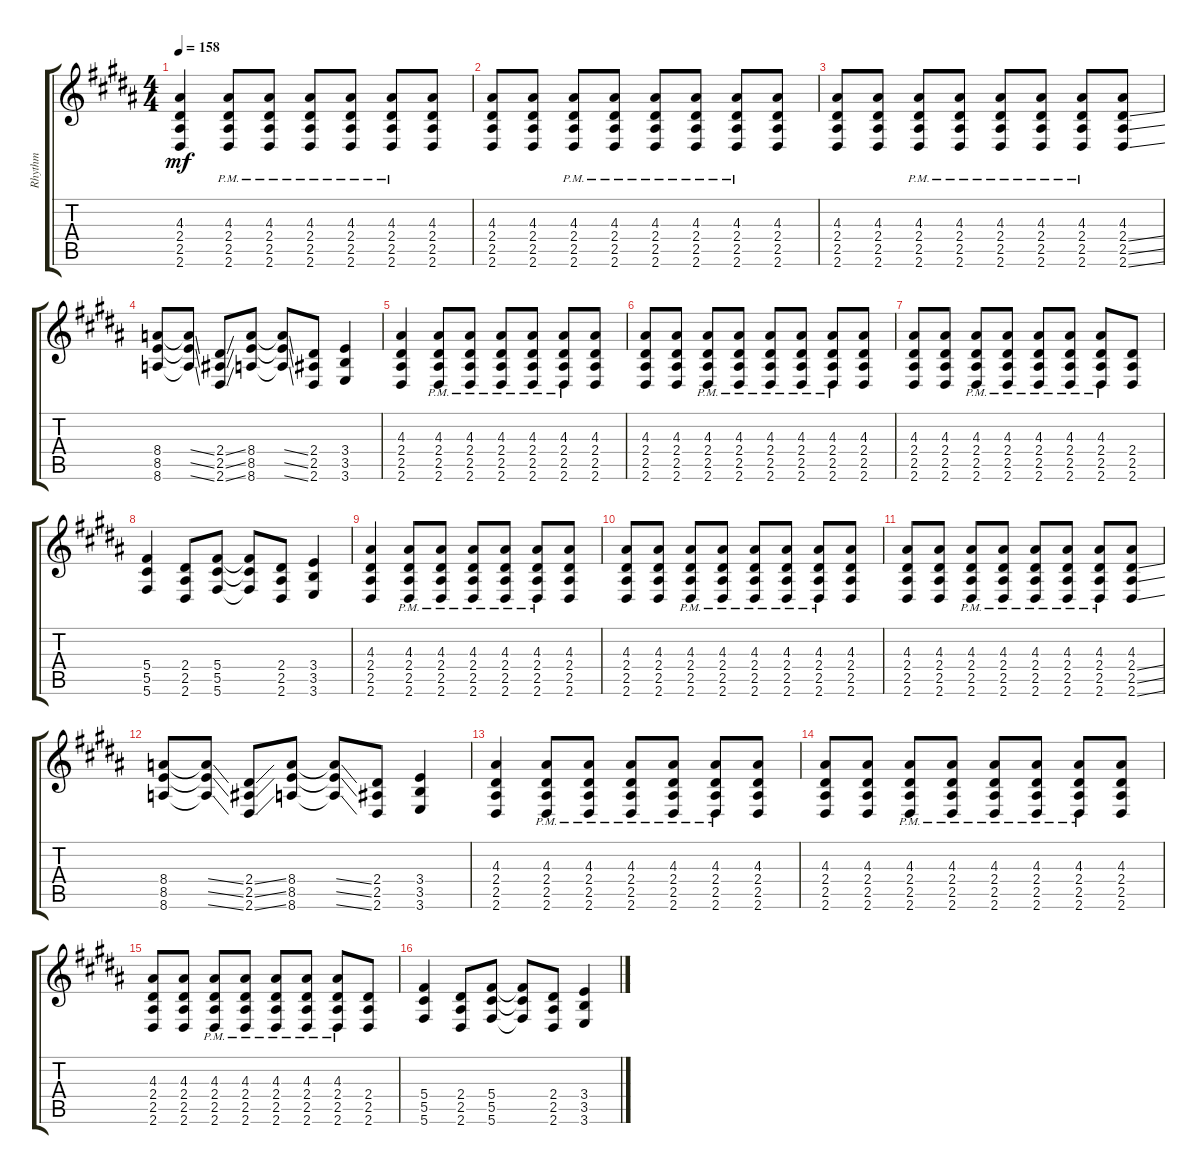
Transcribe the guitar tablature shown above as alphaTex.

\track ("Rhythm" "Rhythm") {instrument distortionguitar}
\staff {score tabs}
\tuning (Eb4 Bb3 Gb3 Db3 Ab2 Db2) {hide}
\ts (4 4)
\tempo 158
\clef g2
\ks b
(4.3 2.4 2.5 2.6).4{dy mf} (4.3{pm} 2.4{pm} 2.5{pm} 2.6{pm}).8 (4.3{pm} 2.4{pm} 2.5{pm} 2.6{pm}).8 (4.3{pm} 2.4{pm} 2.5{pm} 2.6{pm}).8 (4.3{pm} 2.4{pm} 2.5{pm} 2.6{pm}).8 (4.3{pm} 2.4{pm} 2.5{pm} 2.6{pm}).8 (4.3 2.4 2.5 2.6).8 |
\ks g#minor
(4.3 2.4 2.5 2.6).8 (4.3 2.4 2.5 2.6).8 (4.3{pm} 2.4{pm} 2.5{pm} 2.6{pm}).8 (4.3{pm} 2.4{pm} 2.5{pm} 2.6{pm}).8 (4.3{pm} 2.4{pm} 2.5{pm} 2.6{pm}).8 (4.3{pm} 2.4{pm} 2.5{pm} 2.6{pm}).8 (4.3{pm} 2.4{pm} 2.5{pm} 2.6{pm}).8 (4.3 2.4 2.5 2.6).8 |
\ks b
(4.3 2.4 2.5 2.6).8 (4.3 2.4 2.5 2.6).8 (4.3{pm} 2.4{pm} 2.5{pm} 2.6{pm}).8 (4.3{pm} 2.4{pm} 2.5{pm} 2.6{pm}).8 (4.3{pm} 2.4{pm} 2.5{pm} 2.6{pm}).8 (4.3{pm} 2.4{pm} 2.5{pm} 2.6{pm}).8 (4.3{pm} 2.4{pm} 2.5{pm} 2.6{pm}).8 (4.3 2.4{ss} 2.5{ss} 2.6{ss}).8 |
\ks g#minor
(8.4 8.5 8.6).8 (8.4{ss t} 8.5{ss t} 8.6{ss t}).8 (2.4{ss} 2.5{ss} 2.6{ss}).8 (8.4 8.5 8.6).8 (8.4{ss t} 8.5{ss t} 8.6{ss t}).8 (2.4 2.5 2.6).8 (3.4 3.5 3.6).4 |
\ks b
(4.3 2.4 2.5 2.6).4 (4.3{pm} 2.4{pm} 2.5{pm} 2.6{pm}).8 (4.3{pm} 2.4{pm} 2.5{pm} 2.6{pm}).8 (4.3{pm} 2.4{pm} 2.5{pm} 2.6{pm}).8 (4.3{pm} 2.4{pm} 2.5{pm} 2.6{pm}).8 (4.3{pm} 2.4{pm} 2.5{pm} 2.6{pm}).8 (4.3 2.4 2.5 2.6).8 |
\ks g#minor
(4.3 2.4 2.5 2.6).8 (4.3 2.4 2.5 2.6).8 (4.3{pm} 2.4{pm} 2.5{pm} 2.6{pm}).8 (4.3{pm} 2.4{pm} 2.5{pm} 2.6{pm}).8 (4.3{pm} 2.4{pm} 2.5{pm} 2.6{pm}).8 (4.3{pm} 2.4{pm} 2.5{pm} 2.6{pm}).8 (4.3{pm} 2.4{pm} 2.5{pm} 2.6{pm}).8 (4.3 2.4 2.5 2.6).8 |
\ks b
(4.3 2.4 2.5 2.6).8 (4.3 2.4 2.5 2.6).8 (4.3{pm} 2.4{pm} 2.5{pm} 2.6{pm}).8 (4.3{pm} 2.4{pm} 2.5{pm} 2.6{pm}).8 (4.3{pm} 2.4{pm} 2.5{pm} 2.6{pm}).8 (4.3{pm} 2.4{pm} 2.5{pm} 2.6{pm}).8 (4.3{pm} 2.4{pm} 2.5{pm} 2.6{pm}).8 (2.4 2.5 2.6).8 |
\ks g#minor
(5.4 5.5 5.6).4 (2.4 2.5 2.6).8 (5.4 5.5 5.6).8 (5.4{t} 5.5{t} 5.6{t}).8 (2.4 2.5 2.6).8 (3.4 3.5 3.6).4 |
(4.3 2.4 2.5 2.6).4 (4.3{pm} 2.4{pm} 2.5{pm} 2.6{pm}).8 (4.3{pm} 2.4{pm} 2.5{pm} 2.6{pm}).8 (4.3{pm} 2.4{pm} 2.5{pm} 2.6{pm}).8 (4.3{pm} 2.4{pm} 2.5{pm} 2.6{pm}).8 (4.3{pm} 2.4{pm} 2.5{pm} 2.6{pm}).8 (4.3 2.4 2.5 2.6).8 |
\ks b
(4.3 2.4 2.5 2.6).8 (4.3 2.4 2.5 2.6).8 (4.3{pm} 2.4{pm} 2.5{pm} 2.6{pm}).8 (4.3{pm} 2.4{pm} 2.5{pm} 2.6{pm}).8 (4.3{pm} 2.4{pm} 2.5{pm} 2.6{pm}).8 (4.3{pm} 2.4{pm} 2.5{pm} 2.6{pm}).8 (4.3{pm} 2.4{pm} 2.5{pm} 2.6{pm}).8 (4.3 2.4 2.5 2.6).8 |
\ks g#minor
(4.3 2.4 2.5 2.6).8 (4.3 2.4 2.5 2.6).8 (4.3{pm} 2.4{pm} 2.5{pm} 2.6{pm}).8 (4.3{pm} 2.4{pm} 2.5{pm} 2.6{pm}).8 (4.3{pm} 2.4{pm} 2.5{pm} 2.6{pm}).8 (4.3{pm} 2.4{pm} 2.5{pm} 2.6{pm}).8 (4.3{pm} 2.4{pm} 2.5{pm} 2.6{pm}).8 (4.3 2.4{ss} 2.5{ss} 2.6{ss}).8 |
(8.4 8.5 8.6).8 (8.4{ss t} 8.5{ss t} 8.6{ss t}).8 (2.4{ss} 2.5{ss} 2.6{ss}).8 (8.4 8.5 8.6).8 (8.4{ss t} 8.5{ss t} 8.6{ss t}).8 (2.4 2.5 2.6).8 (3.4 3.5 3.6).4 |
(4.3 2.4 2.5 2.6).4 (4.3{pm} 2.4{pm} 2.5{pm} 2.6{pm}).8 (4.3{pm} 2.4{pm} 2.5{pm} 2.6{pm}).8 (4.3{pm} 2.4{pm} 2.5{pm} 2.6{pm}).8 (4.3{pm} 2.4{pm} 2.5{pm} 2.6{pm}).8 (4.3{pm} 2.4{pm} 2.5{pm} 2.6{pm}).8 (4.3 2.4 2.5 2.6).8 |
\ks b
(4.3 2.4 2.5 2.6).8 (4.3 2.4 2.5 2.6).8 (4.3{pm} 2.4{pm} 2.5{pm} 2.6{pm}).8 (4.3{pm} 2.4{pm} 2.5{pm} 2.6{pm}).8 (4.3{pm} 2.4{pm} 2.5{pm} 2.6{pm}).8 (4.3{pm} 2.4{pm} 2.5{pm} 2.6{pm}).8 (4.3{pm} 2.4{pm} 2.5{pm} 2.6{pm}).8 (4.3 2.4 2.5 2.6).8 |
\ks g#minor
(4.3 2.4 2.5 2.6).8 (4.3 2.4 2.5 2.6).8 (4.3{pm} 2.4{pm} 2.5{pm} 2.6{pm}).8 (4.3{pm} 2.4{pm} 2.5{pm} 2.6{pm}).8 (4.3{pm} 2.4{pm} 2.5{pm} 2.6{pm}).8 (4.3{pm} 2.4{pm} 2.5{pm} 2.6{pm}).8 (4.3{pm} 2.4{pm} 2.5{pm} 2.6{pm}).8 (2.4 2.5 2.6).8 |
(5.4 5.5 5.6).4 (2.4 2.5 2.6).8 (5.4 5.5 5.6).8 (5.4{t} 5.5{t} 5.6{t}).8 (2.4 2.5 2.6).8 (3.4 3.5 3.6).4
